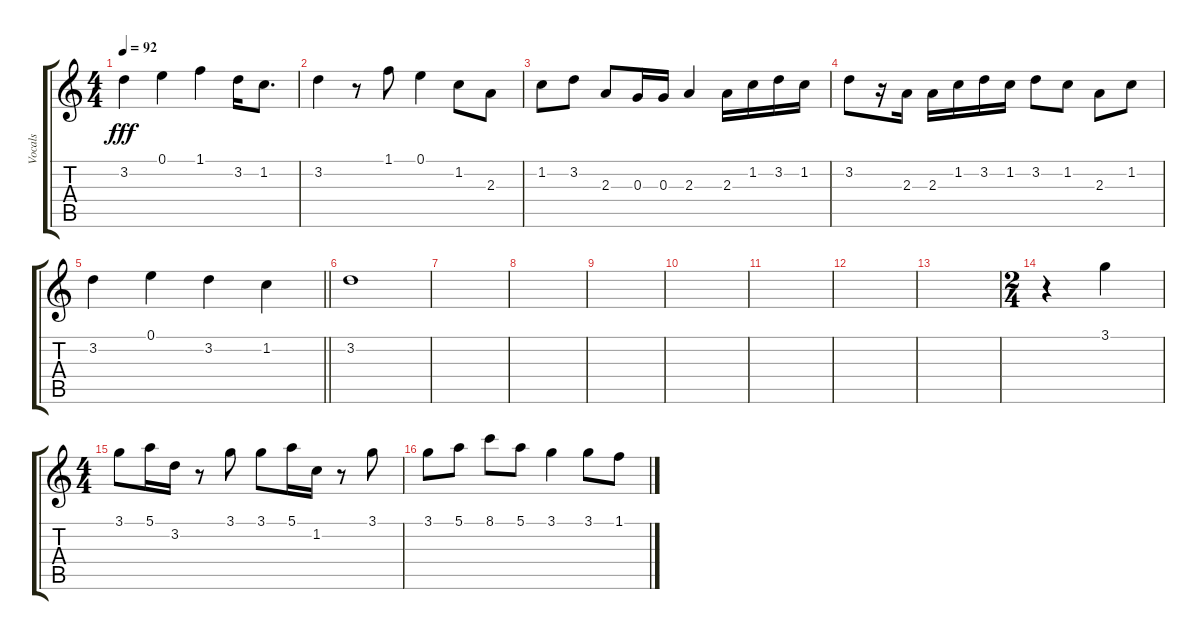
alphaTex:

\track ("Vocals" "Vocals") {instrument electricguitarjazz}
\staff {score tabs}
\tuning (E4 B3 G3 D3 A2 E2) {hide}
\ts (4 4)
\tempo 92
\clef g2
\ks c
3.2.4{dy fff} 0.1.4 1.1.4 3.2.16 1.2.8{d} |
3.2.4 r.8 1.1.8 0.1.4 1.2.8 2.3.8 |
1.2.8 3.2.8 2.3.8 0.3.16 0.3.16 2.3.4 2.3.16 1.2.16 3.2.16 1.2.16 |
3.2.8 r.16 2.3.16 2.3.16 1.2.16 3.2.16 1.2.16 3.2.8 1.2.8 2.3.8 1.2.8 |
\barLineRight lightlight
3.2.4 0.1.4 3.2.4 1.2.4 |
3.2.1 |
|
|
|
|
|
|
|
\ts (2 4)
r.4 3.1.4 |
\ts (4 4)
3.1.8 5.1.16 3.2.16 r.8 3.1.8 3.1.8 5.1.16 1.2.16 r.8 3.1.8 |
3.1.8 5.1.8 8.1.8 5.1.8 3.1.4 3.1.8 1.1.8
